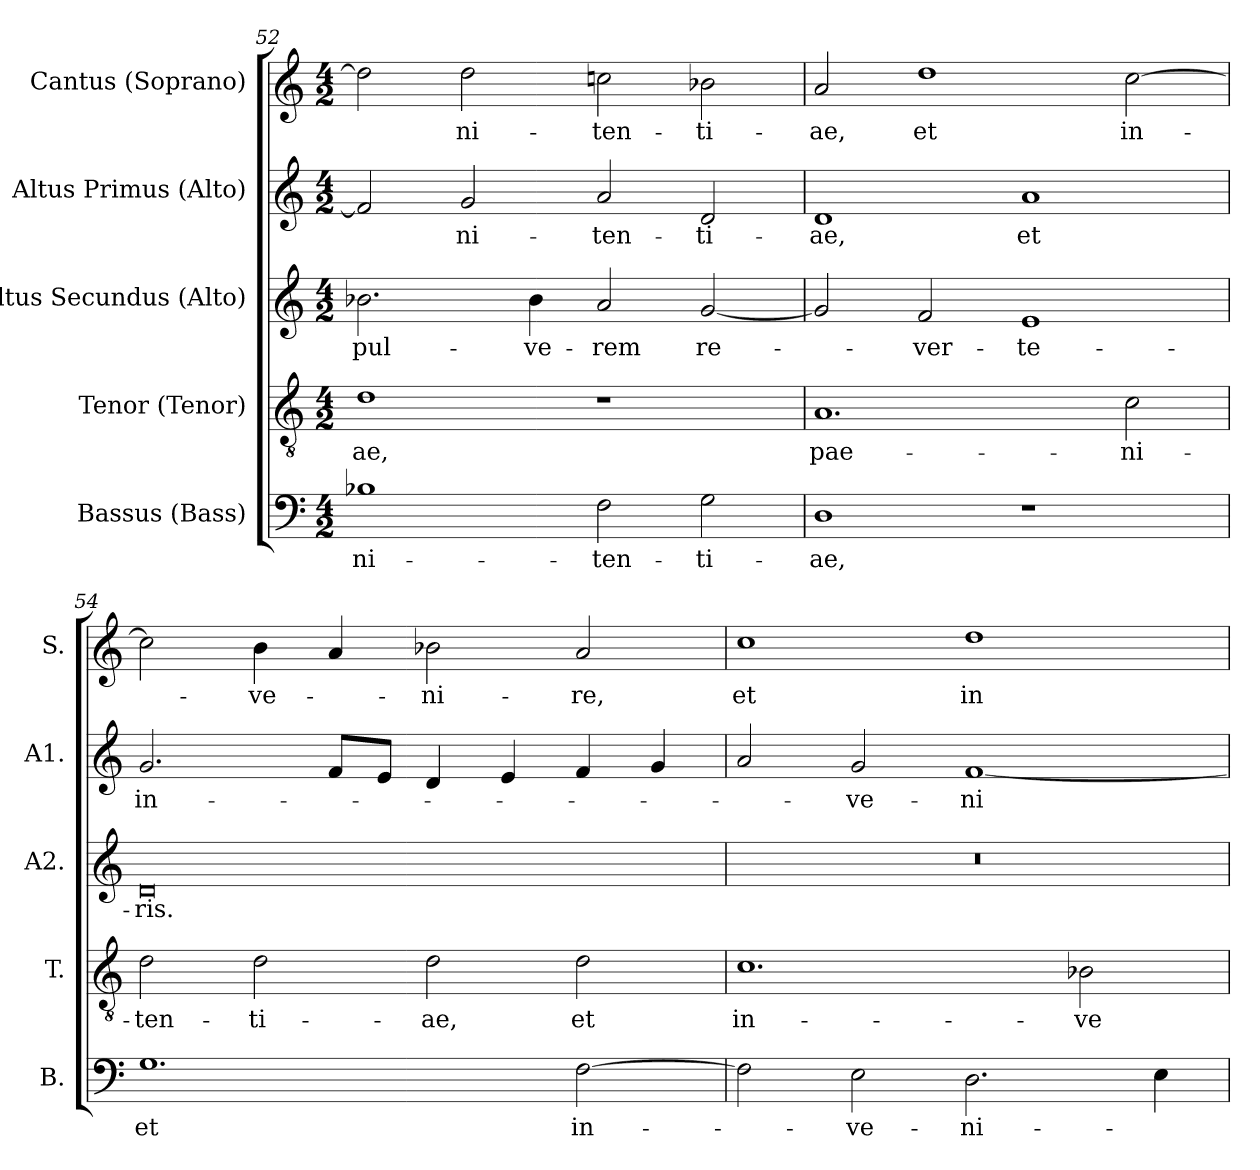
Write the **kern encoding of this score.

**kern	**text	**kern	**text	**kern	**text	**kern	**text	**kern	**text
*part5	*part5	*part4	*part4	*part3	*part3	*part2	*part2	*part1	*part1
*staff5	*staff5	*staff4	*staff4	*staff3	*staff3	*staff2	*staff2	*staff1	*staff1
*I"Bassus (Bass)	*	*I"Tenor (Tenor)	*	*I"Altus Secundus (Alto)	*	*I"Altus Primus (Alto)	*	*I"Cantus (Soprano)	*
*I'B.	*	*I'T.	*	*I'A2.	*	*I'A1.	*	*I'S.	*
*clefF4	*	*clefGv2	*	*clefG2	*	*clefG2	*	*clefG2	*
*	*	*ITrd7c12	*	*	*	*	*	*	*
*k[]	*	*k[]	*	*k[]	*	*k[]	*	*k[]	*
*C:	*	*C:	*	*C:	*	*C:	*	*C:	*
*M4/2	*	*M4/2	*	*M4/2	*	*M4/2	*	*M4/2	*
=52	=52	=52	=52	=52	=52	=52	=52	=52	=52
!	!LO:LY:b:color=#000000	!	!	!	!	!	!	!	!
!	!	!	!LO:LY:b:color=#000000	!	!	!	!	!	!
!	!	!	!	!	!LO:LY:b:color=#000000	!	!	!	!
1B-Xi	-ni-	1Di	-ae,	2.b-Xi\	pul-	2fi/]	.	2ddi\]	.
!	!	!	!	!	!	!	!LO:LY:b:color=#000000	!	!
!	!	!	!	!	!	!	!	!	!LO:LY:b:color=#000000
.	.	.	.	.	.	2gi/	-ni-	2ddi\	-ni-
!	!	!	!	!	!LO:LY:b:color=#000000	!	!	!	!
.	.	.	.	4b-i\	-ve-	.	.	.	.
!	!LO:LY:b:color=#000000	!	!	!	!	!	!	!	!
!	!	!	!	!	!LO:LY:b:color=#000000	!	!	!	!
!	!	!	!	!	!	!	!LO:LY:b:color=#000000	!	!
!	!	!	!	!	!	!	!	!	!LO:LY:b:color=#000000
2Fi\	-ten-	1r	.	2ai/	-rem	2ai/	-ten-	2ccni\	-ten-
!	!LO:LY:b:color=#000000	!	!	!	!	!	!	!	!
!	!	!	!	!	!LO:LY:b:color=#000000	!	!	!	!
!	!	!	!	!	!	!	!LO:LY:b:color=#000000	!	!
!	!	!	!	!	!	!	!	!	!LO:LY:b:color=#000000
2Gi\	-ti-	.	.	[2gi/	re-	2di/	-ti-	2b-Xi\	-ti-
=53	=53	=53	=53	=53	=53	=53	=53	=53	=53
!	!LO:LY:b:color=#000000	!	!	!	!	!	!	!	!
!	!	!	!LO:LY:b:color=#000000	!	!	!	!	!	!
!	!	!	!	!	!	!	!LO:LY:b:color=#000000	!	!
!	!	!	!	!	!	!	!	!	!LO:LY:b:color=#000000
1Di	-ae,	1.AAi	pae-	2gi/]	.	1di	-ae,	2ai/	-ae,
!	!	!	!	!	!LO:LY:b:color=#000000	!	!	!	!
!	!	!	!	!	!	!	!	!	!LO:LY:b:color=#000000
.	.	.	.	2fi/	-ver-	.	.	1ddi	et
!	!	!	!	!	!LO:LY:b:color=#000000	!	!	!	!
!	!	!	!	!	!	!	!LO:LY:b:color=#000000	!	!
1r	.	.	.	1ei	-te-	1ai	et	.	.
!	!	!	!LO:LY:b:color=#000000	!	!	!	!	!	!
!	!	!	!	!	!	!	!	!	!LO:LY:b:color=#000000
.	.	2Ci\	-ni-	.	.	.	.	[2cci\	in-
=54	=54	=54	=54	=54	=54	=54	=54	=54	=54
!	!LO:LY:b:color=#000000	!	!	!	!	!	!	!	!
!	!	!	!LO:LY:b:color=#000000	!	!	!	!	!	!
!	!	!	!	!	!LO:LY:b:color=#000000	!	!	!	!
!	!	!	!	!	!	!	!LO:LY:b:color=#000000	!	!
1.Gi	et	2Di\	-ten-	0di	-ris.	2.gi/	in-	2cci\]	.
!	!	!	!LO:LY:b:color=#000000	!	!	!	!	!	!
!	!	!	!	!	!	!	!	!	!LO:LY:b:color=#000000
.	.	2Di\	-ti-	.	.	.	.	4bi\	-ve-
.	.	.	.	.	.	8fi/L	.	4ai/	.
.	.	.	.	.	.	8ei/J	.	.	.
!	!	!	!LO:LY:b:color=#000000	!	!	!	!	!	!
!	!	!	!	!	!	!	!	!	!LO:LY:b:color=#000000
.	.	2Di\	-ae,	.	.	4di/	.	2b-Xi\	-ni-
.	.	.	.	.	.	4ei/	.	.	.
!	!LO:LY:b:color=#000000	!	!	!	!	!	!	!	!
!	!	!	!LO:LY:b:color=#000000	!	!	!	!	!	!
!	!	!	!	!	!	!	!	!	!LO:LY:b:color=#000000
[2Fi\	in-	2Di\	et	.	.	4fi/	.	2ai/	-re,
.	.	.	.	.	.	4gi/	.	.	.
!!LO:LB:g=z
=55	=55	=55	=55	=55	=55	=55	=55	=55	=55
!	!	!	!LO:LY:b:color=#000000	!LO:N:vis=1	!	!	!	!	!
!	!	!	!	!	!	!	!	!	!LO:LY:b:color=#000000
2Fi\]	.	1.Ci	in-	0r	.	2ai/	.	1cci	et
!	!LO:LY:b:color=#000000	!	!	!	!	!	!	!	!
!	!	!	!	!	!	!	!LO:LY:b:color=#000000	!	!
2Ei\	-ve-	.	.	.	.	2gi/	-ve-	.	.
!	!LO:LY:b:color=#000000	!	!	!	!	!	!	!	!
!	!	!	!	!	!	!	!LO:LY:b:color=#000000	!	!
!	!	!	!	!	!	!	!	!	!LO:LY:b:color=#000000
2.Di\	-ni-	.	.	.	.	[1fi	-ni-	1ddi	in-
!	!	!	!LO:LY:b:color=#000000	!	!	!	!	!	!
.	.	2BB-Xi\	-ve-	.	.	.	.	.	.
4Ei\	.	.	.	.	.	.	.	.	.
=	=	=	=	=	=	=	=	=	=
*-	*-	*-	*-	*-	*-	*-	*-	*-	*-
